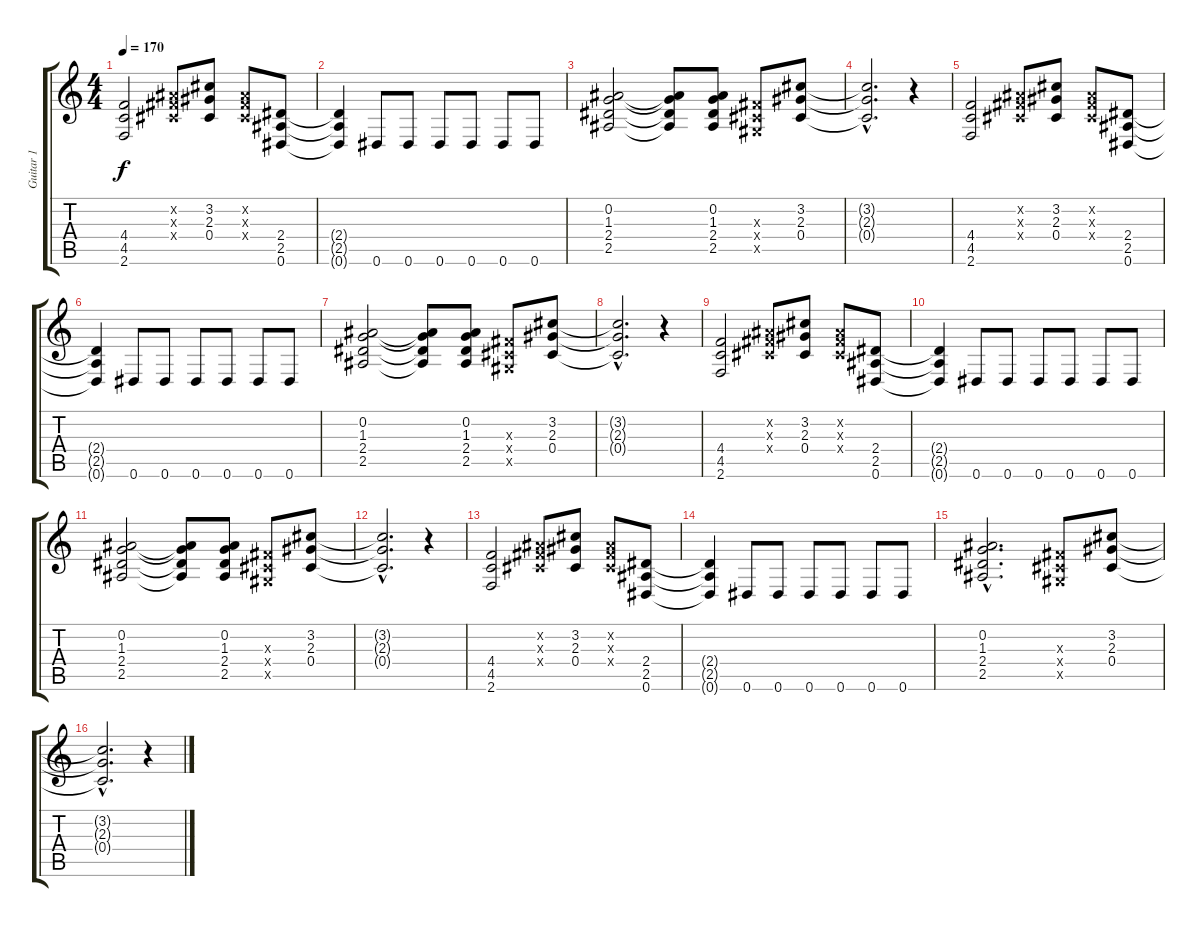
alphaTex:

\track ("Guitar 1" "Guitar 1") {instrument overdrivenguitar}
\staff {score tabs}
\tuning (Eb4 Bb3 Gb3 Db3 Ab2 Eb2) {hide}
\ts (4 4)
\tempo 170
\clef g2
\ks c
(4.4 4.5 2.6).2{dy f} (0.2{x} 0.3{x} 0.4{x}).8 (3.2 2.3 0.4).8 (0.2{x} 0.3{x} 0.4{x}).8 (2.4 2.5 0.6).8 |
(2.4{t} 2.5{t} 0.6{t}).4 0.6.8 0.6.8 0.6.8 0.6.8 0.6.8 0.6.8 |
(0.2 1.3 2.4 2.5).2 (0.2{t} 1.3{t} 2.4{t} 2.5{t}).8 (0.2 1.3 2.4 2.5).8 (0.3{x} 0.4{x} 0.5{x}).8 (3.2 2.3 0.4).8 |
(3.2{hac t} 2.3{hac t} 0.4{hac t}).2{d} r.4 |
(4.4 4.5 2.6).2 (0.2{x} 0.3{x} 0.4{x}).8 (3.2 2.3 0.4).8 (0.2{x} 0.3{x} 0.4{x}).8 (2.4 2.5 0.6).8 |
(2.4{t} 2.5{t} 0.6{t}).4 0.6.8 0.6.8 0.6.8 0.6.8 0.6.8 0.6.8 |
(0.2 1.3 2.4 2.5).2 (0.2{t} 1.3{t} 2.4{t} 2.5{t}).8 (0.2 1.3 2.4 2.5).8 (0.3{x} 0.4{x} 0.5{x}).8 (3.2 2.3 0.4).8 |
(3.2{hac t} 2.3{hac t} 0.4{hac t}).2{d} r.4 |
(4.4 4.5 2.6).2 (0.2{x} 0.3{x} 0.4{x}).8 (3.2 2.3 0.4).8 (0.2{x} 0.3{x} 0.4{x}).8 (2.4 2.5 0.6).8 |
(2.4{t} 2.5{t} 0.6{t}).4 0.6.8 0.6.8 0.6.8 0.6.8 0.6.8 0.6.8 |
(0.2 1.3 2.4 2.5).2 (0.2{t} 1.3{t} 2.4{t} 2.5{t}).8 (0.2 1.3 2.4 2.5).8 (0.3{x} 0.4{x} 0.5{x}).8 (3.2 2.3 0.4).8 |
(3.2{hac t} 2.3{hac t} 0.4{hac t}).2{d} r.4 |
(4.4 4.5 2.6).2 (0.2{x} 0.3{x} 0.4{x}).8 (3.2 2.3 0.4).8 (0.2{x} 0.3{x} 0.4{x}).8 (2.4 2.5 0.6).8 |
(2.4{t} 2.5{t} 0.6{t}).4 0.6.8 0.6.8 0.6.8 0.6.8 0.6.8 0.6.8 |
(0.2{hac} 1.3{hac} 2.4{hac} 2.5{hac}).2{d} (0.3{x} 0.4{x} 0.5{x}).8 (3.2 2.3 0.4).8 |
(3.2{hac t} 2.3{hac t} 0.4{hac t}).2{d} r.4
